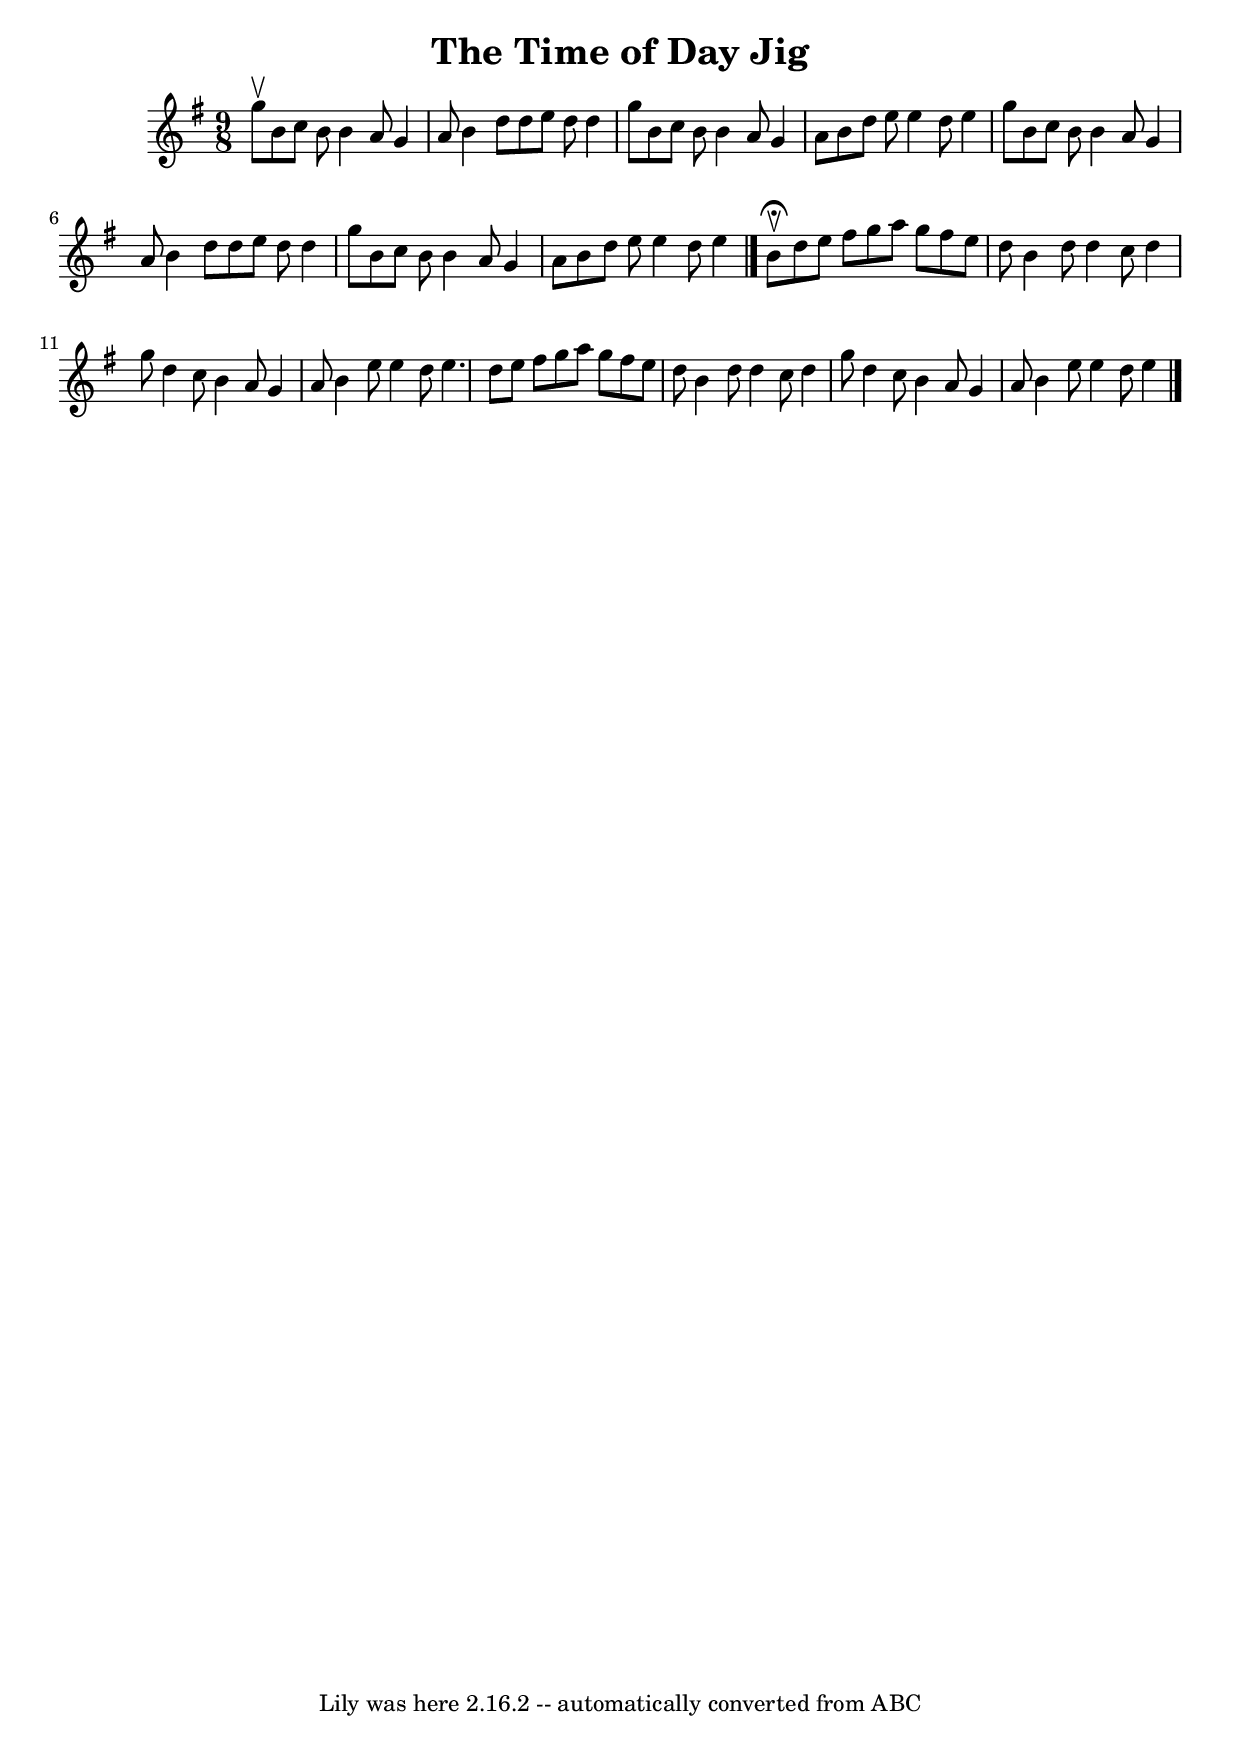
\version "2.16.2"
\include "Mammoth.ily"
\header {
  %% book = "Ryan's Mammoth Collection"
  crossRefNumber = "1"
  footnotes = "\\\\88 458"
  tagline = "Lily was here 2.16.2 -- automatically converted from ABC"
  title = "The Time of Day Jig"

}
voicedefault =  {


  \time 9/8 
  \key e \minor g''8^\upbow |
  b'8 c''8 b'8 b'4   
  a'8 g'4 a'8    |
  b'4 d''8 d''8 e''8 d''8 d''4    
  g''8    |
  b'8 c''8 b'8 b'4 a'8 g'4 a'8    |
  
  b'8 d''8 e''8 e''4 d''8 e''4 g''8    |
  b'8 c''8 
  b'8 b'4 a'8 g'4 a'8    |
  b'4 d''8 d''8 e''8    
  d''8 d''4 g''8    |
  b'8 c''8 b'8 b'4 a'8 g'4    
  a'8    |
  b'8 d''8 e''8 e''4 d''8 e''4    \bar "|."     
  b'8^\fermata^\upbow |
  d''8 e''8 fis''8 g''8 a''8    
  g''8 fis''8 e''8 d''8    |
  b'4 d''8 d''4 c''8    
  d''4 g''8    |
  d''4 c''8 b'4 a'8 g'4 a'8    |
  
  b'4 e''8 e''4 d''8 e''4.    |
  d''8 e''8 fis''8   
  g''8 a''8 g''8 fis''8 e''8 d''8    |
  b'4 d''8    
  d''4 c''8 d''4 g''8    |
  d''4 c''8 b'4 a'8 g'4    
  a'8    |
  b'4 e''8 e''4 d''8 e''4      \bar "|."   

}

\score{
  <<

    \context Staff="default"
    {
      \voicedefault 
      
    }

  >>
  \layout {
    
  }
  \midi {
  }

}
